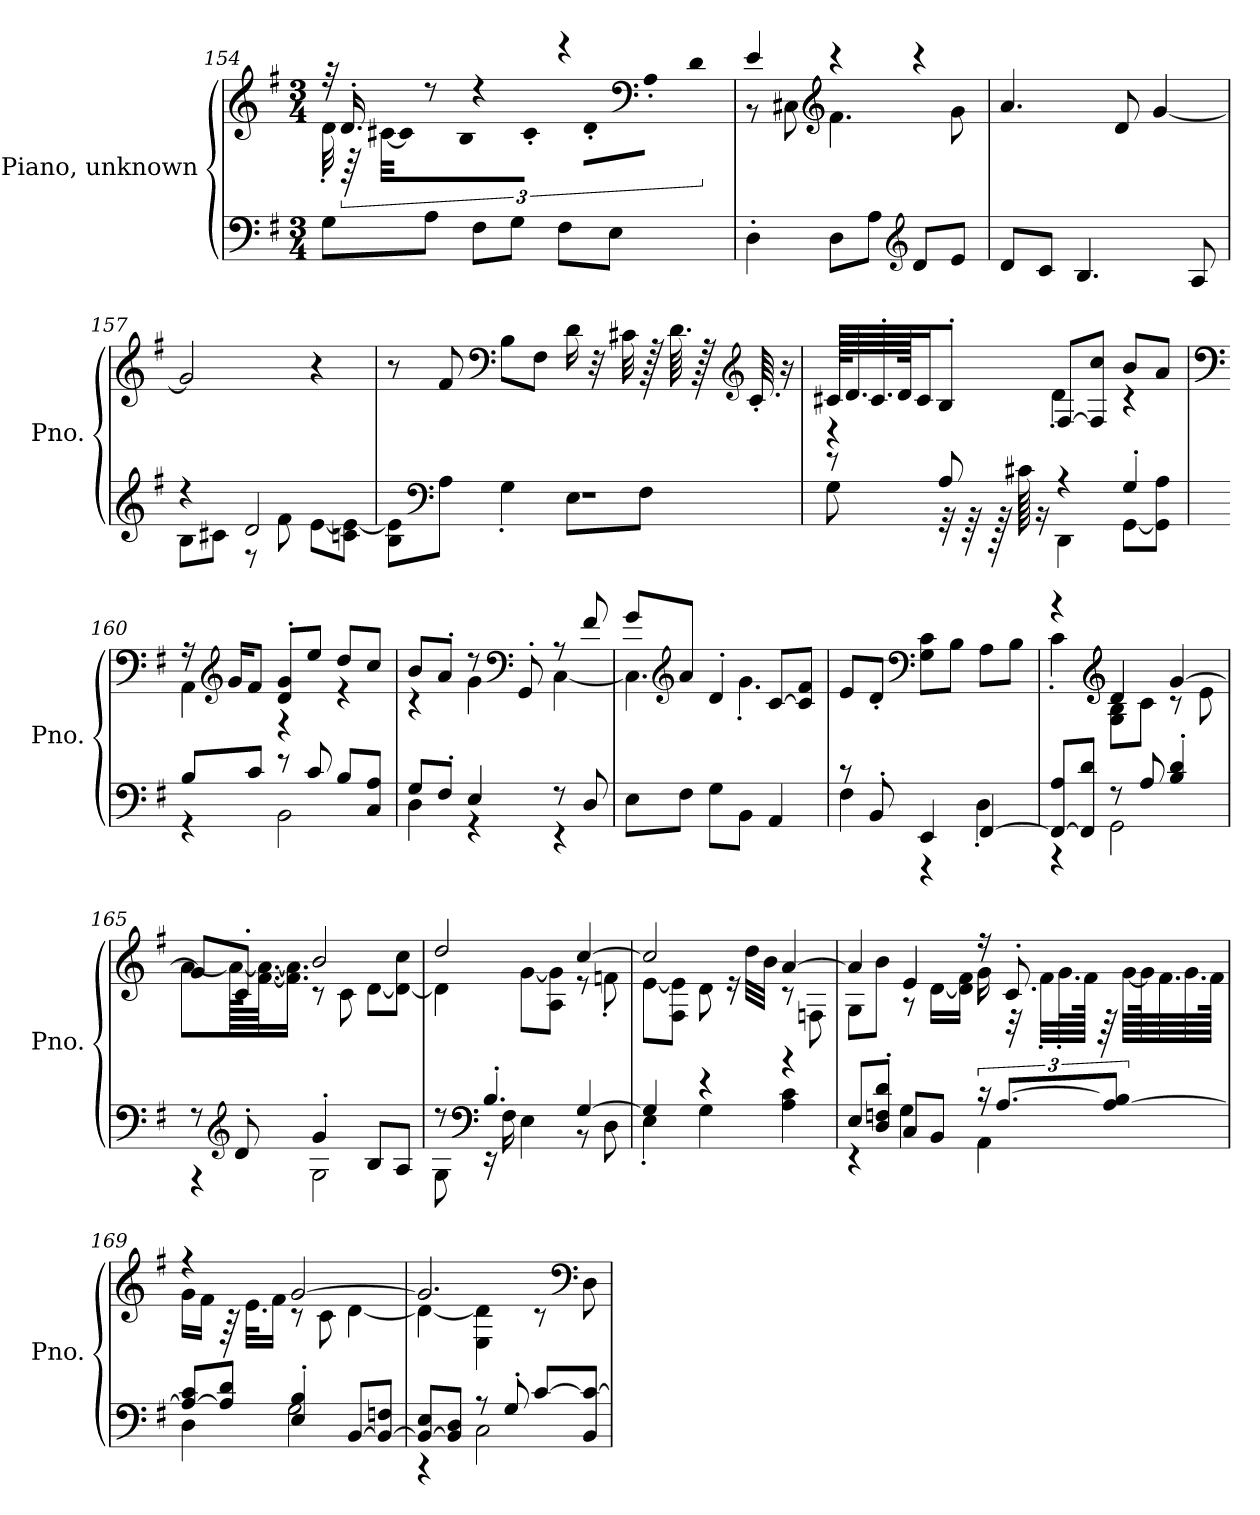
**kern	**kern
*part1	*part1
*staff2	*staff1
*I"Piano, unknown	*
*I'Pno.	*
!!LO:LB:g=z
*clefF4	*clefG2
*k[f#]	*k[f#]
*M3/4	*M3/4
=154	=154
*	*^
8G\L	32r	32d'\
.	16.d'/	96r
.	.	[48c#X\KLL
.	.	16c#\]
8A\J	8r	16B\
.	.	16c#'\JJ
8F#\L	4r	8d'\L
*	*clefF4	*
8G\J	.	8A'\J
8F#\L	4r	4d\
8E\J	.	.
=155	=155	=155
4D'\	4e/	8r
.	.	8C#X\
*	*clefG2	*
8D\L	4r	4.f#\
8A\J	.	.
*clefG2	*	*
8d/L	4r	.
8e/J	.	8g\
*	*v	*v
=156	=156
8d/L	4.a/
8c/J	.
4.B/	.
.	8d/
.	[4g/
8A/	.
=157	=157
*^	*
4r	8B\L	2g/]
.	8c#X\J	.
2d/	8r	.
.	8f#\	.
.	[8e\L	4r
.	8cn\ 8e\_J	.
!!LO:LB:g=z
=158	=158	=158
2.r	8B\ 8e\]L	8r
*clefF4	*	*
.	8A\J	8f#/
*	*	*clefF4
.	4G'\	8B\L
.	.	8F#\J
.	8E\L	16d\
.	.	32r
.	.	32c#X\
.	8F#\J	128r
.	.	64.d\
.	.	128r
*	*	*clefG2
.	.	64.c#'/
.	.	16r
=159	=159	=159
*	*	*^
8r	8G\	128c#X/KLLLL	4r
.	.	64.d/	.
.	.	64.c#'/	.
.	.	128d/JJK	.
.	.	16c#/J	.
8A/	32r	8B'/J	.
.	64r	.	.
.	128r	.	.
.	128c#X\	.	.
.	16r	.	.
4r	4DD\	[8F#/L	4d'\
.	.	8F#/] 8cc/J	.
4G'/	[8GG\L	8b/L	4r
.	8GG\] 8A\J	8a/J	.
!!LO:PB:g=z	!!
=160	=160	=160	=160
*	*	*clefF4	*
8B/L	4r	16r	4AA\
*	*	*clefG2	*
.	.	16g/KL	.
8c/J	.	8f#/J	.
8r	2BB\	8d/' 8g/'L	4r
8c/	.	8ee/J	.
8B/L	.	8dd/L	4r
8C/ 8A/J	.	8cc/J	.
=161	=161	=161	=161
8G/L	4D\	8b/L	4r
8F#'/J	.	8a'/J	.
4E/	4r	8r	4g\
*	*	*clefF4	*
.	.	8GG'/	.
8r	4r	8r	[4C\
8D/	.	8f#/	.
*v	*v	*	*
=162	=162	=162
8E\L	8g/L	4.C\]
*	*clefG2	*
8F#\J	8a/J	.
8G\L	4d'/	.
8BB\J	.	4.g'\
4AA/	[8c/L	.
.	8c/] 8f#/J	.
*	*v	*v
=163	=163
*^	*
8r	4F#\	8e/L
8BB'/	.	8d'/J
*	*	*clefF4
4EE/	4r	8G\ 8c\L
.	.	8B\J
[4FF#/	4D'\	8A\L
.	.	8B\J
!!LO:LB:g=z
=164	=164	=164
*	*	*^
8FF#/_ 8A/L	4r	4r	4c'\
8FF#/] 8d/J	.	.	.
*	*	*clefG2	*
8r	2GG\	4d/	8G\ 8B\L
8A/	.	.	8c\J
4B/' 4d/'	.	[4g/	8r
.	.	.	8e\
=165	=165	=165	=165
8r	4r	8g/L]	[8a\L
*clefG2	*	*	*
8d'/	.	8c'/J	128a\KLLL_
.	.	.	[64.f#\ 64.a\_JJ
.	.	.	16.f#\] 16.a\]JJ
4g'/	2G\	2b/	8r
.	.	.	8c\
8B/L	.	.	[8d\L
8A/J	.	.	8d\_ 8cc\J
=166	=166	=166	=166
8r	8G\	2dd/	4d\]
*clefF4	*	*	*
4.B'/	16r	.	.
.	16F#\	.	.
.	4E\	.	[8g\L
.	.	.	8A\ 8g\]J
[4G/	8r	[4cc/	8r
.	8D\	.	8fn'\
=167	=167	=167	=167
4G/]	4E'\	2cc/]	[8e\L
.	.	.	8F#\ 8e\]J
4r	4G\	.	8d\
.	.	.	16r
.	.	.	32dd\LLL
.	.	.	32b\JJJ
4r	4A\ 4c\	[4a/	8r
.	.	.	8Fn\
!!LO:LB:g=z	!!
=168	=168	=168	=168
8E/L	4r	4a/]	8G\L
8D/' 8Fn/' 8d/'J	.	.	8b\J
8C/L	4G\	4e/	8r
8BB/J	.	.	[16d\LL
.	.	.	16d\] 16f#\JJ
24r	4AA\	16r	16g\
[12.A/L	.	.	.
.	.	8.c'/	32r
.	.	.	32f#'\LLL
.	.	.	64.g'\L
.	.	.	128f#\JJJJk
.	.	.	64r
12A/_ 12B/J	.	.	.
.	.	.	[64g\LLLL
.	.	.	128g\K]
.	.	.	64.f#\
.	.	.	64.g\
.	.	.	128f#\JJJJk
=169	=169	=169	=169
8A/_ 8c/L	4D\	4r	16g\LL
.	.	.	16f#\JJ
8A/] 8d/J	.	.	64r
.	.	.	32.e\KLL
.	.	.	16f#\JJ
4E/' 4B/'	2G\	[2g/	8r
.	.	.	8c\
[8BB/L	.	.	[4d\
8BB/_ 8Fn/J	.	.	.
=170	=170	=170	=170
8BB/_ 8E/L	4r	2.g/]	4d\_
8BB/] 8D/J	.	.	.
8r	2C\	.	4E\ 4d\]
8G'/	.	.	.
[8c/L	.	.	8r
*	*	*clefF4	*
8BB/ 8c/_J	.	.	8D\
*v	*v	*	*
*	*v	*v
=	=
*-	*-
